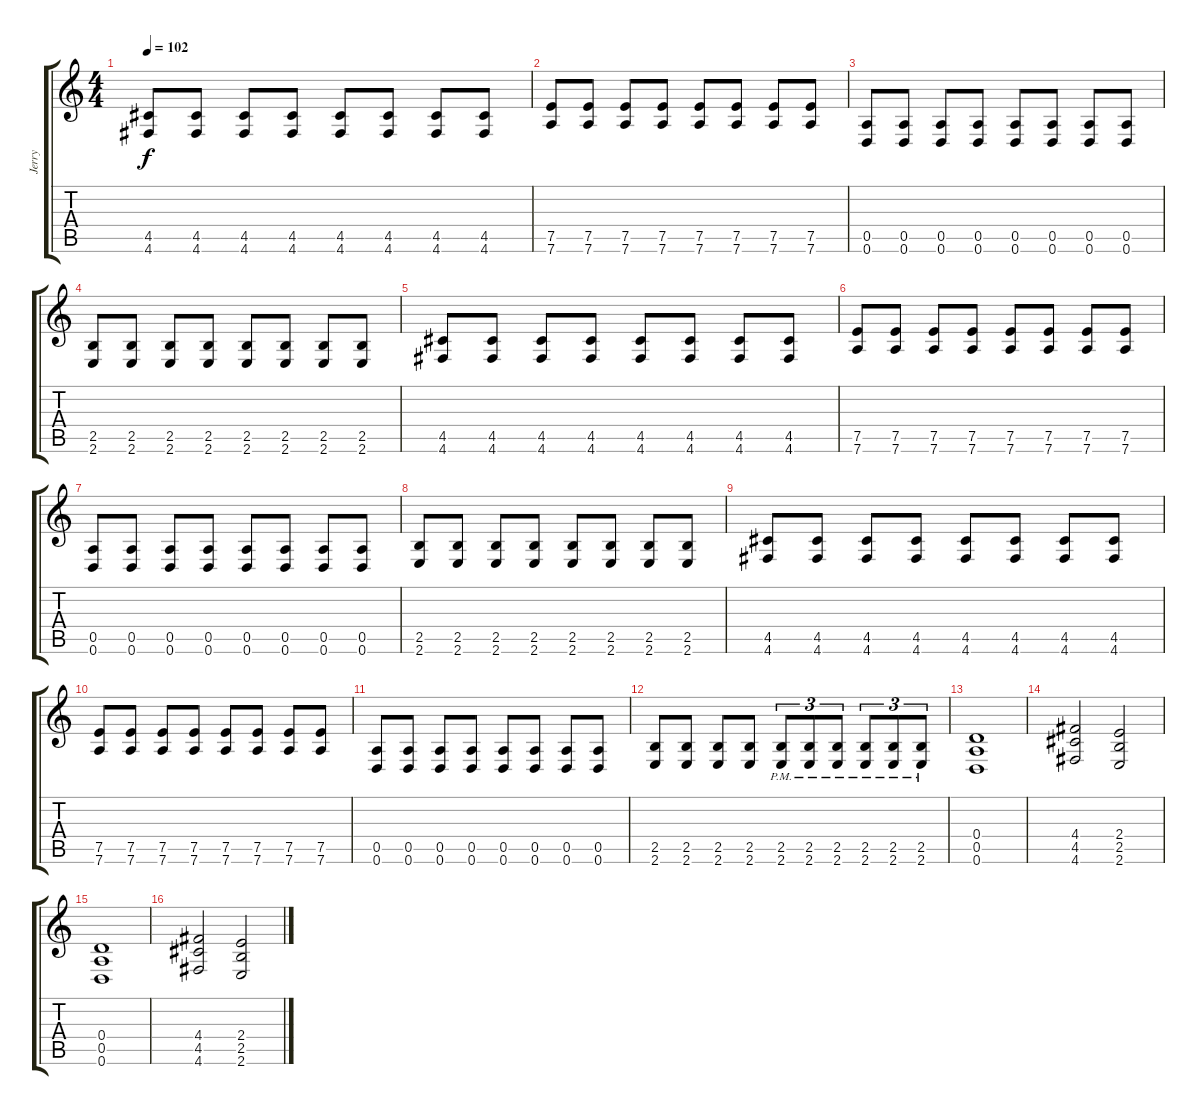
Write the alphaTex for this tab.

\track ("Jerry" "Jerry") {instrument distortionguitar}
\staff {score tabs}
\tuning (E4 B3 G3 D3 A2 D2) {hide}
\ts (4 4)
\tempo 102
\clef g2
\ks c
(4.5 4.6).8{dy f} (4.5 4.6).8 (4.5 4.6).8 (4.5 4.6).8 (4.5 4.6).8 (4.5 4.6).8 (4.5 4.6).8 (4.5 4.6).8 |
(7.5 7.6).8 (7.5 7.6).8 (7.5 7.6).8 (7.5 7.6).8 (7.5 7.6).8 (7.5 7.6).8 (7.5 7.6).8 (7.5 7.6).8 |
(0.5 0.6).8 (0.5 0.6).8 (0.5 0.6).8 (0.5 0.6).8 (0.5 0.6).8 (0.5 0.6).8 (0.5 0.6).8 (0.5 0.6).8 |
(2.5 2.6).8 (2.5 2.6).8 (2.5 2.6).8 (2.5 2.6).8 (2.5 2.6).8 (2.5 2.6).8 (2.5 2.6).8 (2.5 2.6).8 |
(4.5 4.6).8 (4.5 4.6).8 (4.5 4.6).8 (4.5 4.6).8 (4.5 4.6).8 (4.5 4.6).8 (4.5 4.6).8 (4.5 4.6).8 |
(7.5 7.6).8 (7.5 7.6).8 (7.5 7.6).8 (7.5 7.6).8 (7.5 7.6).8 (7.5 7.6).8 (7.5 7.6).8 (7.5 7.6).8 |
(0.5 0.6).8 (0.5 0.6).8 (0.5 0.6).8 (0.5 0.6).8 (0.5 0.6).8 (0.5 0.6).8 (0.5 0.6).8 (0.5 0.6).8 |
(2.5 2.6).8 (2.5 2.6).8 (2.5 2.6).8 (2.5 2.6).8 (2.5 2.6).8 (2.5 2.6).8 (2.5 2.6).8 (2.5 2.6).8 |
(4.5 4.6).8 (4.5 4.6).8 (4.5 4.6).8 (4.5 4.6).8 (4.5 4.6).8 (4.5 4.6).8 (4.5 4.6).8 (4.5 4.6).8 |
(7.5 7.6).8 (7.5 7.6).8 (7.5 7.6).8 (7.5 7.6).8 (7.5 7.6).8 (7.5 7.6).8 (7.5 7.6).8 (7.5 7.6).8 |
(0.5 0.6).8 (0.5 0.6).8 (0.5 0.6).8 (0.5 0.6).8 (0.5 0.6).8 (0.5 0.6).8 (0.5 0.6).8 (0.5 0.6).8 |
(2.5 2.6).8 (2.5 2.6).8 (2.5 2.6).8 (2.5 2.6).8 (2.5{pm} 2.6{pm}).8{tu (3 2)} (2.5{pm} 2.6{pm}).8{tu (3 2)} (2.5{pm} 2.6{pm}).8{tu (3 2)} (2.5{pm} 2.6{pm}).8{tu (3 2)} (2.5{pm} 2.6{pm}).8{tu (3 2)} (2.5{pm} 2.6{pm}).8{tu (3 2)} |
(0.4 0.5 0.6).1 |
(4.4 4.5 4.6).2 (2.4 2.5 2.6).2 |
(0.4 0.5 0.6).1 |
(4.4 4.5 4.6).2 (2.4 2.5 2.6).2
